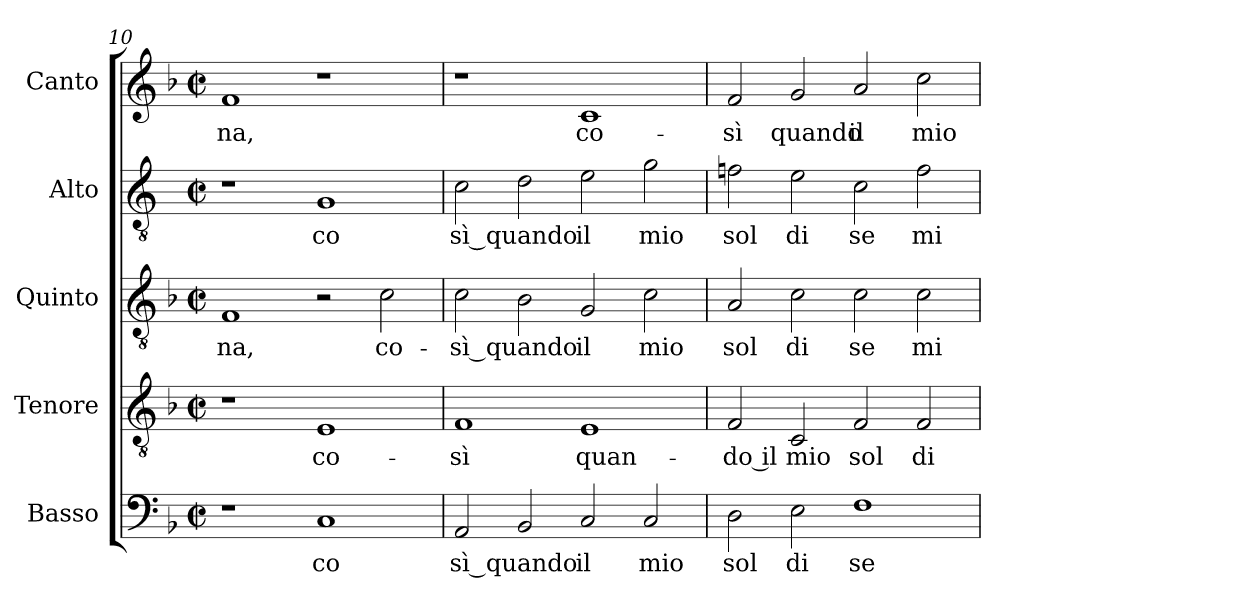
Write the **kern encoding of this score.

**kern	**text	**kern	**text	**kern	**text	**kern	**text	**kern	**text
*part5	*part5	*part4	*part4	*part3	*part3	*part2	*part2	*part1	*part1
*staff5	*staff5	*staff4	*staff4	*staff3	*staff3	*staff2	*staff2	*staff1	*staff1
*I"Basso	*	*I"Tenore	*	*I"Quinto	*	*I"Alto	*	*I"Canto	*
*clefF4	*	*clefGv2	*	*clefGv2	*	*clefGv2	*	*clefG2	*
*	*	*	*	*	*	*ITrd-3c-5	*	*	*
*k[b-]	*	*k[b-]	*	*k[b-]	*	*	*	*k[b-]	*
*F:	*	*F:	*	*F:	*	*	*	*F:	*
*M2/2	*	*M2/2	*	*M2/2	*	*M2/2	*	*M2/2	*
*met(c|)	*	*met(c|)	*	*met(c|)	*	*met(c|)	*	*met(c|)	*
=10	=10	=10	=10	=10	=10	=10	=10	=10	=10
!	!	!	!	!	!LO:LY:b:cj	!	!	!	!LO:LY:b:cj
1r	.	1r	.	1F	-na,	1r	.	1f	-na,
!	!LO:LY:b:cj	!	!LO:LY:b:cj	!	!	!	!LO:LY:b:cj	!	!
1C	co	1E	co-	2r	.	1c	co	1r	.
!	!	!	!	!	!LO:LY:b:cj	!	!	!	!
.	.	.	.	2c\	co-	.	.	.	.
=11	=11	=11	=11	=11	=11	=11	=11	=11	=11
!	!LO:LY:b:cj	!	!LO:LY:b:cj	!	!LO:LY:b:cj	!	!LO:LY:b:cj	!	!
2AA/	sì quando	1F	-sì	2c\	-sì quando	2f\	sì quando	1r	.
2BB-/	.	.	.	2B-\	.	2g\	.	.	.
!	!LO:LY:b	!	!LO:LY:b:cj	!	!LO:LY:b	!	!LO:LY:b	!	!LO:LY:b:cj
2C/	il	1E	quan-	2G/	il	2a\	il	1c	co-
!	!LO:LY:b:cj	!	!	!	!LO:LY:b:cj	!	!LO:LY:b:cj	!	!
2C/	mio	.	.	2c\	mio	2cc\	mio	.	.
!!LO:LB:g=z
=12	=12	=12	=12	=12	=12	=12	=12	=12	=12
!	!LO:LY:b:cj	!	!LO:LY:b:rj	!	!LO:LY:b:cj	!	!LO:LY:b:cj	!	!LO:LY:b:cj
2D\	sol	2F/	-do il	2A/	sol	2b-\	sol	2f/	-sì
!	!LO:LY:b:cj	!	!LO:LY:b:cj	!	!LO:LY:b:cj	!	!LO:LY:b:cj	!	!LO:LY:b:cj
2E\	di	2C/	mio	2c\	di	2a\	di	2g/	quando
!	!LO:LY:b:cj	!	!LO:LY:b:cj	!	!LO:LY:b:cj	!	!LO:LY:b:cj	!	!LO:LY:b
1F	se	2F/	sol	2c\	se	2f\	se	2a/	il
!	!	!	!LO:LY:b:cj	!	!LO:LY:b:cj	!	!LO:LY:b:cj	!	!LO:LY:b:cj
.	.	2F/	di	2c\	mi	2b-\	mi	(2cc\	mio
=	=	=	=	=	=	=	=	=	=
*-	*-	*-	*-	*-	*-	*-	*-	*-	*-
